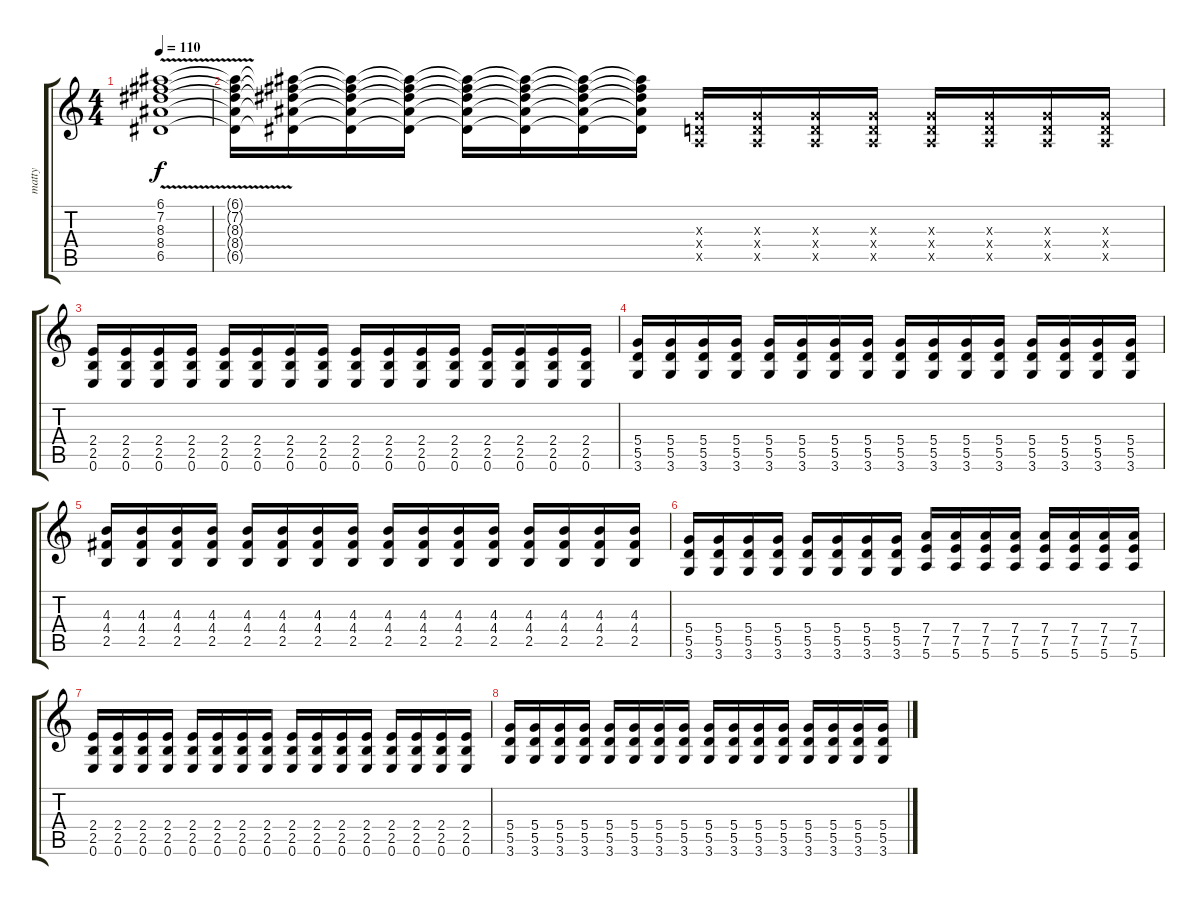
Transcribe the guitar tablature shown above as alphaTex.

\track ("matty" "matty") {instrument overdrivenguitar}
\staff {score tabs}
\tuning (E4 B3 G3 D3 A2 E2) {hide}
\ts (4 4)
\tempo 110
\clef g2
\ks c
(6.1{v} 7.2 8.3 8.4 6.5).1{dy f} |
(6.1{t} 7.2{t} 8.3{t} 8.4{t} 6.5{t}).16 (6.1{t} 7.2{t} 8.3{t} 8.4{t} 6.5{t}).16 (6.1{t} 7.2{t} 8.3{t} 8.4{t} 6.5{t}).16 (6.1{t} 7.2{t} 8.3{t} 8.4{t} 6.5{t}).16 (6.1{t} 7.2{t} 8.3{t} 8.4{t} 6.5{t}).16 (6.1{t} 7.2{t} 8.3{t} 8.4{t} 6.5{t}).16 (6.1{t} 7.2{t} 8.3{t} 8.4{t} 6.5{t}).16 (6.1{t} 7.2{t} 8.3{t} 8.4{t} 6.5{t}).16 (0.3{x} 0.4{x} 0.5{x}).16 (0.3{x} 0.4{x} 0.5{x}).16 (0.3{x} 0.4{x} 0.5{x}).16 (0.3{x} 0.4{x} 0.5{x}).16 (0.3{x} 0.4{x} 0.5{x}).16 (0.3{x} 0.4{x} 0.5{x}).16 (0.3{x} 0.4{x} 0.5{x}).16 (0.3{x} 0.4{x} 0.5{x}).16 |
(2.4 2.5 0.6).16 (2.4 2.5 0.6).16 (2.4 2.5 0.6).16 (2.4 2.5 0.6).16 (2.4 2.5 0.6).16 (2.4 2.5 0.6).16 (2.4 2.5 0.6).16 (2.4 2.5 0.6).16 (2.4 2.5 0.6).16 (2.4 2.5 0.6).16 (2.4 2.5 0.6).16 (2.4 2.5 0.6).16 (2.4 2.5 0.6).16 (2.4 2.5 0.6).16 (2.4 2.5 0.6).16 (2.4 2.5 0.6).16 |
(5.4 5.5 3.6).16 (5.4 5.5 3.6).16 (5.4 5.5 3.6).16 (5.4 5.5 3.6).16 (5.4 5.5 3.6).16 (5.4 5.5 3.6).16 (5.4 5.5 3.6).16 (5.4 5.5 3.6).16 (5.4 5.5 3.6).16 (5.4 5.5 3.6).16 (5.4 5.5 3.6).16 (5.4 5.5 3.6).16 (5.4 5.5 3.6).16 (5.4 5.5 3.6).16 (5.4 5.5 3.6).16 (5.4 5.5 3.6).16 |
(4.3 4.4 2.5).16 (4.3 4.4 2.5).16 (4.3 4.4 2.5).16 (4.3 4.4 2.5).16 (4.3 4.4 2.5).16 (4.3 4.4 2.5).16 (4.3 4.4 2.5).16 (4.3 4.4 2.5).16 (4.3 4.4 2.5).16 (4.3 4.4 2.5).16 (4.3 4.4 2.5).16 (4.3 4.4 2.5).16 (4.3 4.4 2.5).16 (4.3 4.4 2.5).16 (4.3 4.4 2.5).16 (4.3 4.4 2.5).16 |
(5.4 5.5 3.6).16 (5.4 5.5 3.6).16 (5.4 5.5 3.6).16 (5.4 5.5 3.6).16 (5.4 5.5 3.6).16 (5.4 5.5 3.6).16 (5.4 5.5 3.6).16 (5.4 5.5 3.6).16 (7.4 7.5 5.6).16 (7.4 7.5 5.6).16 (7.4 7.5 5.6).16 (7.4 7.5 5.6).16 (7.4 7.5 5.6).16 (7.4 7.5 5.6).16 (7.4 7.5 5.6).16 (7.4 7.5 5.6).16 |
(2.4 2.5 0.6).16 (2.4 2.5 0.6).16 (2.4 2.5 0.6).16 (2.4 2.5 0.6).16 (2.4 2.5 0.6).16 (2.4 2.5 0.6).16 (2.4 2.5 0.6).16 (2.4 2.5 0.6).16 (2.4 2.5 0.6).16 (2.4 2.5 0.6).16 (2.4 2.5 0.6).16 (2.4 2.5 0.6).16 (2.4 2.5 0.6).16 (2.4 2.5 0.6).16 (2.4 2.5 0.6).16 (2.4 2.5 0.6).16 |
(5.4 5.5 3.6).16 (5.4 5.5 3.6).16 (5.4 5.5 3.6).16 (5.4 5.5 3.6).16 (5.4 5.5 3.6).16 (5.4 5.5 3.6).16 (5.4 5.5 3.6).16 (5.4 5.5 3.6).16 (5.4 5.5 3.6).16 (5.4 5.5 3.6).16 (5.4 5.5 3.6).16 (5.4 5.5 3.6).16 (5.4 5.5 3.6).16 (5.4 5.5 3.6).16 (5.4 5.5 3.6).16 (5.4 5.5 3.6).16
